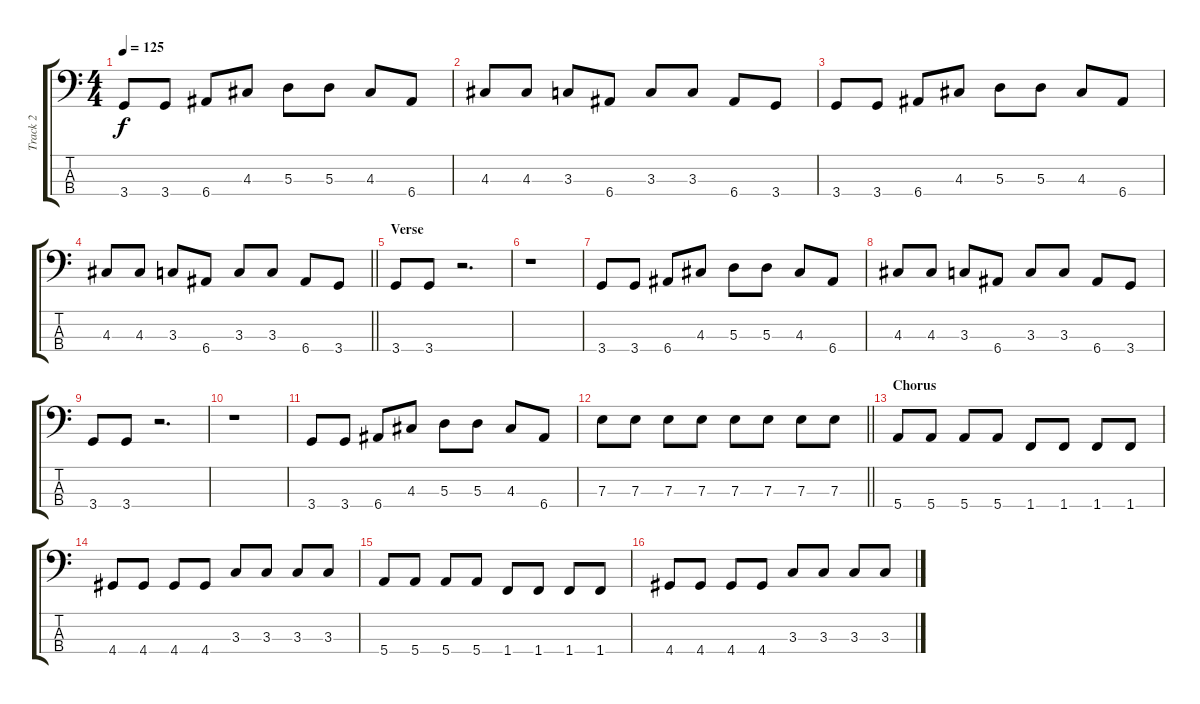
\track ("Track 2" "Track 2") {instrument electricbassfinger}
\staff {score tabs}
\tuning (G2 D2 A1 E1) {hide}
\ts (4 4)
\tempo 125
\clef f4
\ks c
3.4.8{dy f} 3.4.8 6.4.8 4.3.8 5.3.8 5.3.8 4.3.8 6.4.8 |
4.3.8 4.3.8 3.3.8 6.4.8 3.3.8 3.3.8 6.4.8 3.4.8 |
3.4.8 3.4.8 6.4.8 4.3.8 5.3.8 5.3.8 4.3.8 6.4.8 |
\barLineRight lightlight
4.3.8 4.3.8 3.3.8 6.4.8 3.3.8 3.3.8 6.4.8 3.4.8 |
\section ("" "Verse")
3.4.8 3.4.8 r.2{d} |
r.1 |
3.4.8 3.4.8 6.4.8 4.3.8 5.3.8 5.3.8 4.3.8 6.4.8 |
4.3.8 4.3.8 3.3.8 6.4.8 3.3.8 3.3.8 6.4.8 3.4.8 |
3.4.8 3.4.8 r.2{d} |
r.1 |
3.4.8 3.4.8 6.4.8 4.3.8 5.3.8 5.3.8 4.3.8 6.4.8 |
\barLineRight lightlight
7.3.8 7.3.8 7.3.8 7.3.8 7.3.8 7.3.8 7.3.8 7.3.8 |
\section ("" "Chorus")
5.4.8 5.4.8 5.4.8 5.4.8 1.4.8 1.4.8 1.4.8 1.4.8 |
4.4.8 4.4.8 4.4.8 4.4.8 3.3.8 3.3.8 3.3.8 3.3.8 |
5.4.8 5.4.8 5.4.8 5.4.8 1.4.8 1.4.8 1.4.8 1.4.8 |
4.4.8 4.4.8 4.4.8 4.4.8 3.3.8 3.3.8 3.3.8 3.3.8
